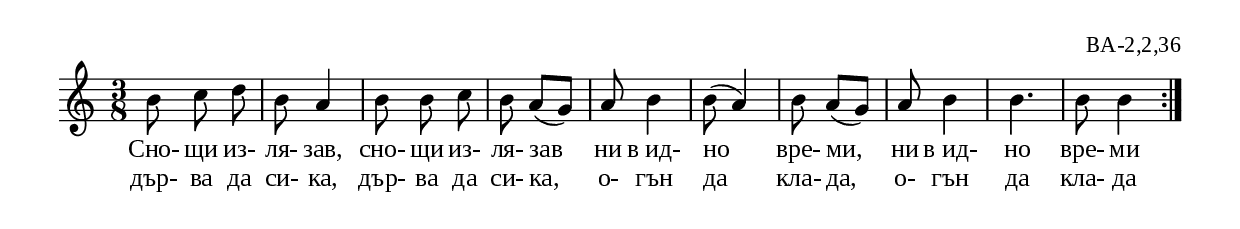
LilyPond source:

%{
BA_2_2_36
%}

\include "td-preamble.ly"

\score {
\relative c'' {
%% \tempo 4 = 152
  \time 3/8
b8\noBeam c8\noBeam d8 | b8 a4 | b8\noBeam b8\noBeam c | b8 a8([ g]) | a8 b4 | b8( a4) | b8 a8([ g]) | a8 b4 | b4. | b8 b4 
 \bar ":|" 
}
\addlyrics { Сно- щи из- ля- зав, сно- щи из- ля- зав ни "в ид-" но вре- ми, ни "в ид-" но вре- ми }
\addlyrics { дър- ва да си- ка, дър- ва да си- ка, о- гън да кла- да, о- гън да кла- да  }
%
\layout {
  indent = #0
  line-width = 190\mm
  ragged-right=##f
}
%
\midi { 
	\context {
		\Score
		tempoWholesPerMinute = #(ly:make-moment 152 4)
		}
	}
}
%
\header{
  opus = "ВА-2,2,36"
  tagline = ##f
}


